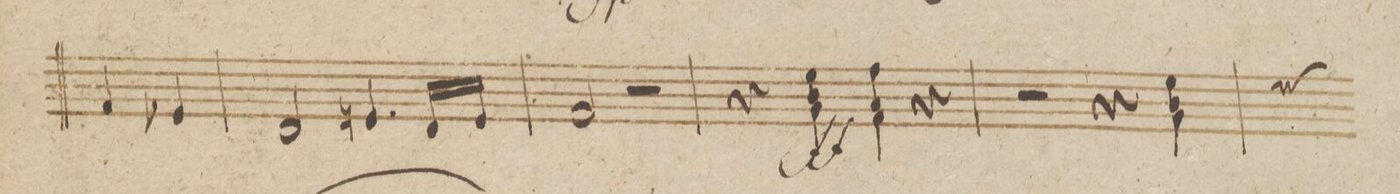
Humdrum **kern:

**kern	**dynam
*I"Violino 2do	*
*clefG2	*
*k[b-]	*
*met(c)	*
*M4/4	*
4f/	.
4e-X/	.
=275	=275
2d/	.
4.en/	.
16d/LL	.
16e/JJ	.
=276	=276
2f/	.
2r	.
=277	=277
4r	.
4g\ 4b- 4ee	ff
4f\ 4a 4ff	.
4r	.
=278	=278
2r	.
4r	.
4g\ 4b- 4ee	.
*custos:ee	*
=279	=279
*-	*-
